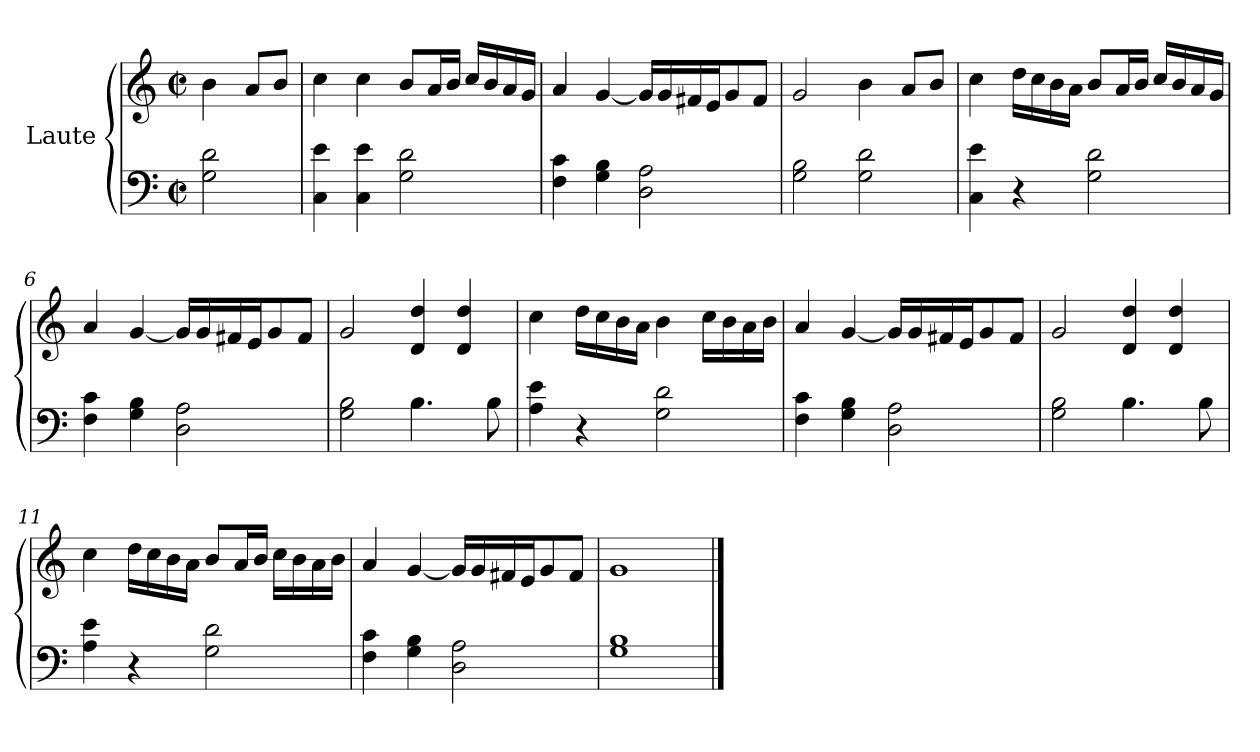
**kern	**kern
*part1	*part1
*staff2	*staff1
*I"Laute	*
*clefF4	*clefG2
*k[]	*k[]
*M2/2	*M2/2
*met(c|)	*met(c|)
=1	=1
2G\ 2d\	4b\
.	8a/L
.	8b/J
=2	=2
4C\ 4e\	4cc\
4C\ 4e\	4cc\
2G\ 2d\	8b/L
.	16a/L
.	16b/JJ
.	16cc/LL
.	16b/
.	16a/
.	16g/JJ
=3	=3
4F\ 4c\	4a/
4G\ 4B\	[4g/
2D\ 2A\	16g/LL]
.	16g/
.	16f#X/
.	16e/J
.	8g/
.	8f#/J
=4	=4
2G\ 2B\	2g/
2G\ 2d\	4b\
.	8a/L
.	8b/J
!!LO:LB:g=z
=5	=5
4C\ 4e\	4cc\
4r	16dd\LL
.	16cc\
.	16b\
.	16a\JJ
2G\ 2d\	8b/L
.	16a/L
.	16b/JJ
.	16cc/LL
.	16b/
.	16a/
.	16g/JJ
=6	=6
4F\ 4c\	4a/
4G\ 4B\	[4g/
2D\ 2A\	16g/LL]
.	16g/
.	16f#X/
.	16e/J
.	8g/
.	8f#/J
=7	=7
2G\ 2B\	2g/
4.B\	4d/ 4dd/
.	4d/ 4dd/
8B\	.
=8	=8
4A\ 4e\	4cc\
4r	16dd\LL
.	16cc\
.	16b\
.	16a\JJ
2G\ 2d\	4b\
.	16cc\LL
.	16b\
.	16a\
.	16b\JJ
=9	=9
4F\ 4c\	4a/
4G\ 4B\	[4g/
2D\ 2A\	16g/LL]
.	16g/
.	16f#X/
.	16e/J
.	8g/
.	8f#/J
=10	=10
2G\ 2B\	2g/
4.B\	4d/ 4dd/
.	4d/ 4dd/
8B\	.
=11	=11
4A\ 4e\	4cc\
4r	16dd\LL
.	16cc\
.	16b\
.	16a\JJ
2G\ 2d\	8b/L
.	16a/L
.	16b/JJ
.	16cc\LL
.	16b\
.	16a\
.	16b\JJ
!!LO:LB:g=z
=12	=12
4F\ 4c\	4a/
4G\ 4B\	[4g/
2D\ 2A\	16g/LL]
.	16g/
.	16f#X/
.	16e/J
.	8g/
.	8f#/J
=13	=13
1G 1B	1g
==	==
*-	*-
